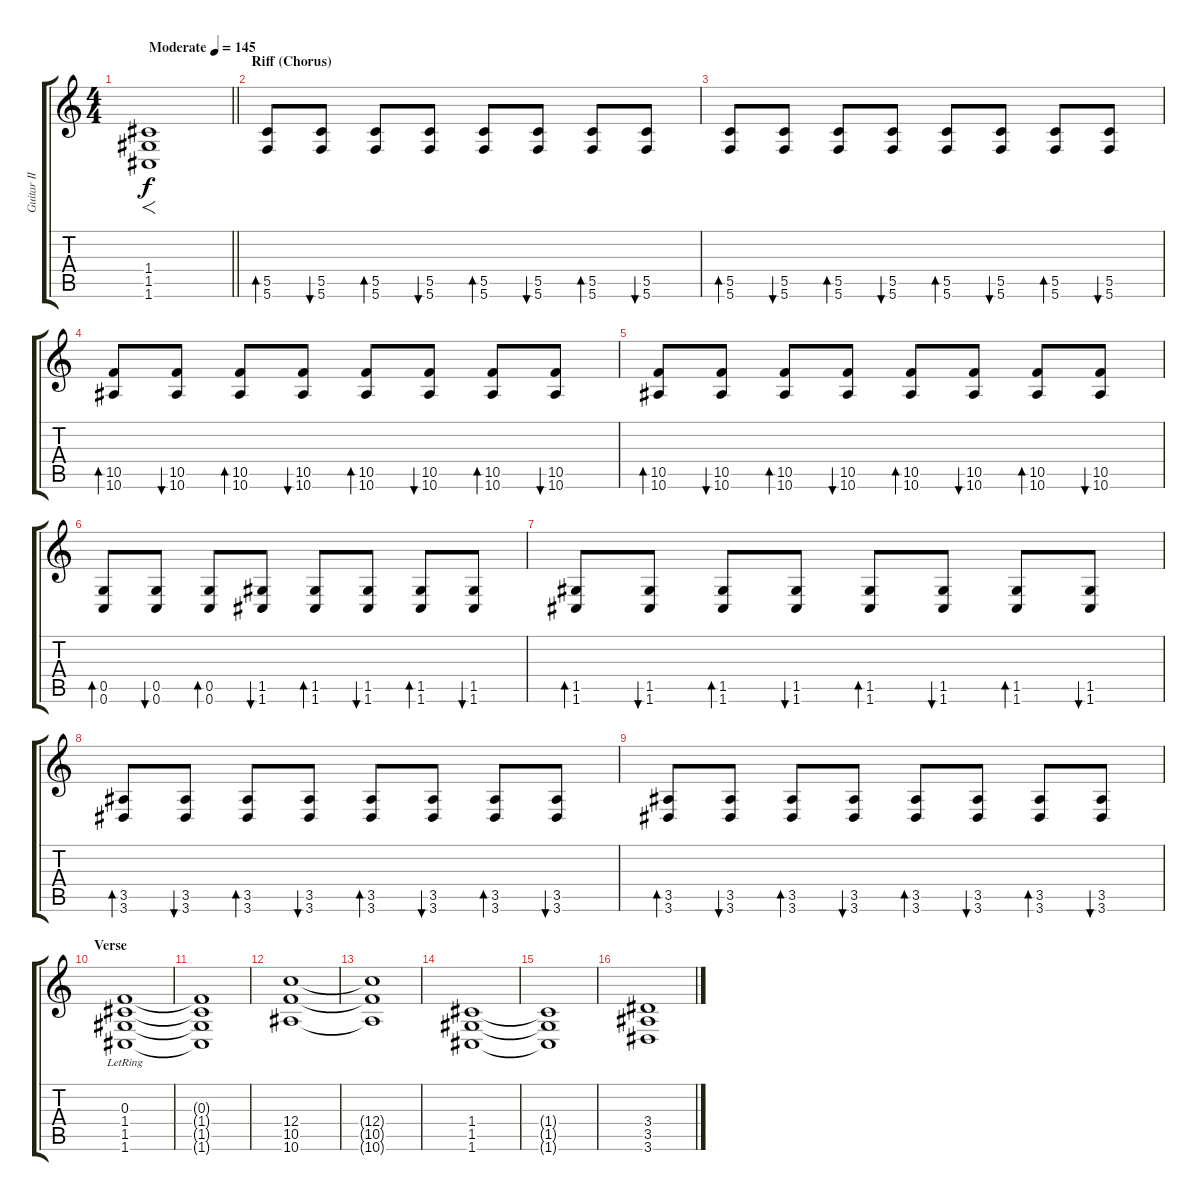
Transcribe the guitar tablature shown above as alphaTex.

\track ("Guitar II" "Guitar II") {instrument overdrivenguitar}
\staff {score tabs}
\tuning (D4 A3 F3 C3 G2 C2) {hide}
\ts (4 4)
\tempo (145 "Moderate")
\clef g2
\barLineRight lightlight
\ks c
(1.4 1.5 1.6).1{f dy f instrument overdrivenguitar} |
\section ("" "Riff (Chorus)")
(5.5 5.6).8{bd 60} (5.5 5.6).8{bu 60} (5.5 5.6).8{bd 60} (5.5 5.6).8{bu 60} (5.5 5.6).8{bd 60} (5.5 5.6).8{bu 60} (5.5 5.6).8{bd 60} (5.5 5.6).8{bu 60} |
(5.5 5.6).8{bd 60} (5.5 5.6).8{bu 60} (5.5 5.6).8{bd 60} (5.5 5.6).8{bu 60} (5.5 5.6).8{bd 60} (5.5 5.6).8{bu 60} (5.5 5.6).8{bd 60} (5.5 5.6).8{bu 60} |
(10.5 10.6).8{bd 60} (10.5 10.6).8{bu 60} (10.5 10.6).8{bd 60} (10.5 10.6).8{bu 60} (10.5 10.6).8{bd 60} (10.5 10.6).8{bu 60} (10.5 10.6).8{bd 60} (10.5 10.6).8{bu 60} |
(10.5 10.6).8{bd 60} (10.5 10.6).8{bu 60} (10.5 10.6).8{bd 60} (10.5 10.6).8{bu 60} (10.5 10.6).8{bd 60} (10.5 10.6).8{bu 60} (10.5 10.6).8{bd 60} (10.5 10.6).8{bu 60} |
(0.5 0.6).8{bd 60} (0.5 0.6).8{bu 60} (0.5 0.6).8{bd 60} (1.5 1.6).8{bu 60} (1.5 1.6).8{bd 60} (1.5 1.6).8{bu 60} (1.5 1.6).8{bd 60} (1.5 1.6).8{bu 60} |
(1.5 1.6).8{bd 60} (1.5 1.6).8{bu 60} (1.5 1.6).8{bd 60} (1.5 1.6).8{bu 60} (1.5 1.6).8{bd 60} (1.5 1.6).8{bu 60} (1.5 1.6).8{bd 60} (1.5 1.6).8{bu 60} |
(3.5 3.6).8{bd 60} (3.5 3.6).8{bu 60} (3.5 3.6).8{bd 60} (3.5 3.6).8{bu 60} (3.5 3.6).8{bd 60} (3.5 3.6).8{bu 60} (3.5 3.6).8{bd 60} (3.5 3.6).8{bu 60} |
(3.5 3.6).8{bd 60} (3.5 3.6).8{bu 60} (3.5 3.6).8{bd 60} (3.5 3.6).8{bu 60} (3.5 3.6).8{bd 60} (3.5 3.6).8{bu 60} (3.5 3.6).8{bd 60} (3.5 3.6).8{bu 60} |
\section ("" "Verse")
(0.3{lr} 1.4 1.5 1.6).1 |
(0.3{t} 1.4{t} 1.5{t} 1.6{t}).1 |
(12.4 10.5 10.6).1 |
(12.4{t} 10.5{t} 10.6{t}).1 |
(1.4 1.5 1.6).1 |
(1.4{t} 1.5{t} 1.6{t}).1 |
(3.4 3.5 3.6).1
